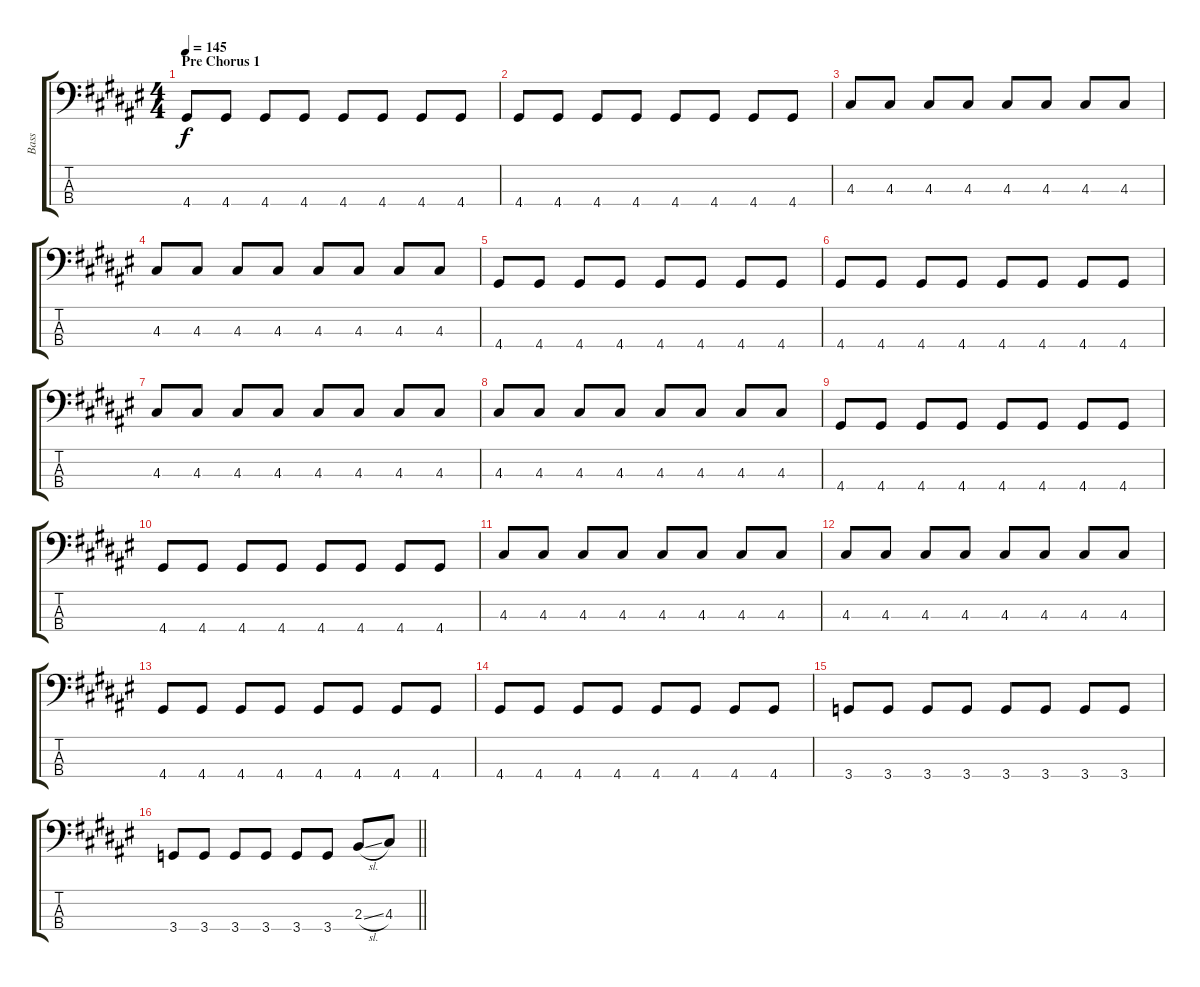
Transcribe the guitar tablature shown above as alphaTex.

\track ("Bass" "Bass") {instrument electricbassfinger}
\staff {score tabs}
\tuning (G2 D2 A1 E1) {hide}
\ts (4 4)
\section ("" "Pre Chorus 1")
\tempo 145
\clef f4
\ks f#
4.4.8{dy f} 4.4.8 4.4.8 4.4.8 4.4.8 4.4.8 4.4.8 4.4.8 |
4.4.8 4.4.8 4.4.8 4.4.8 4.4.8 4.4.8 4.4.8 4.4.8 |
4.3.8 4.3.8 4.3.8 4.3.8 4.3.8 4.3.8 4.3.8 4.3.8 |
4.3.8 4.3.8 4.3.8 4.3.8 4.3.8 4.3.8 4.3.8 4.3.8 |
4.4.8 4.4.8 4.4.8 4.4.8 4.4.8 4.4.8 4.4.8 4.4.8 |
4.4.8 4.4.8 4.4.8 4.4.8 4.4.8 4.4.8 4.4.8 4.4.8 |
4.3.8 4.3.8 4.3.8 4.3.8 4.3.8 4.3.8 4.3.8 4.3.8 |
4.3.8 4.3.8 4.3.8 4.3.8 4.3.8 4.3.8 4.3.8 4.3.8 |
4.4.8 4.4.8 4.4.8 4.4.8 4.4.8 4.4.8 4.4.8 4.4.8 |
4.4.8 4.4.8 4.4.8 4.4.8 4.4.8 4.4.8 4.4.8 4.4.8 |
4.3.8 4.3.8 4.3.8 4.3.8 4.3.8 4.3.8 4.3.8 4.3.8 |
4.3.8 4.3.8 4.3.8 4.3.8 4.3.8 4.3.8 4.3.8 4.3.8 |
4.4.8 4.4.8 4.4.8 4.4.8 4.4.8 4.4.8 4.4.8 4.4.8 |
4.4.8 4.4.8 4.4.8 4.4.8 4.4.8 4.4.8 4.4.8 4.4.8 |
3.4.8 3.4.8 3.4.8 3.4.8 3.4.8 3.4.8 3.4.8 3.4.8 |
\barLineRight lightlight
3.4.8 3.4.8 3.4.8 3.4.8 3.4.8 3.4.8 2.3{sl}.8 4.3.8
